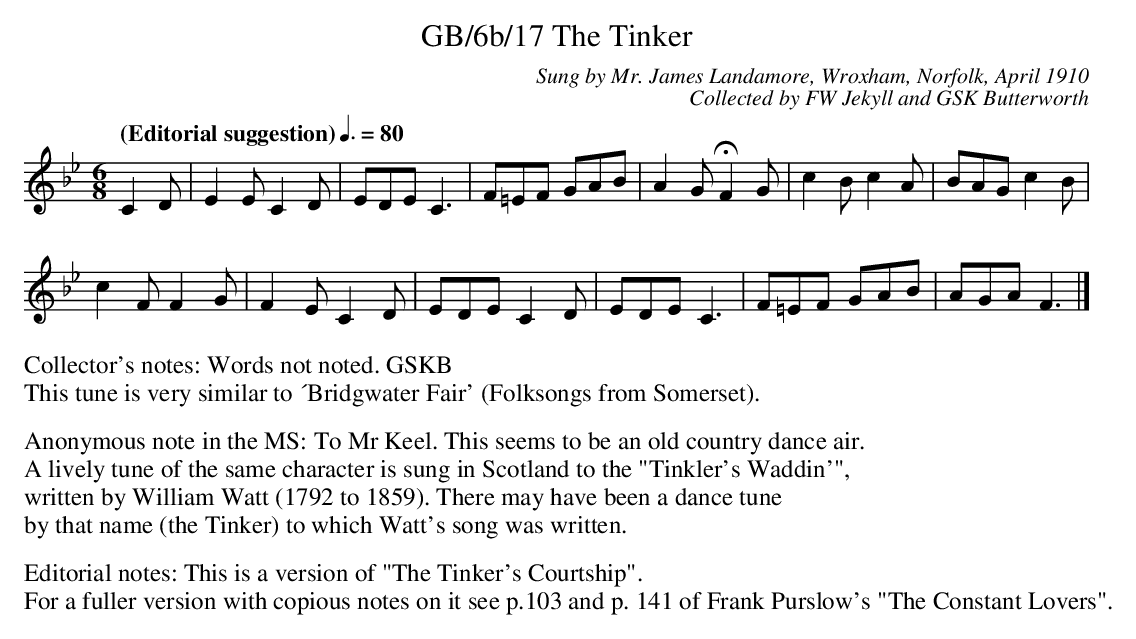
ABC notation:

X:1
T:GB/6b/17 The Tinker
C:Sung by Mr. James Landamore, Wroxham, Norfolk, April 1910
C:Collected by FW Jekyll and GSK Butterworth
L:1/8
M:6/8
Q:"(Editorial suggestion)" 3/8=80
K:Fmix
C2 D | E2 E C2 D | EDE C3 | F=EF GAB | A2 G HF2 G | c2 B c2 A |BAG c2 B |
 c2 F F2 G |F2 E C2 D | EDE C2 D | EDE C3 | F=EF GAB | AGA F3 |]
